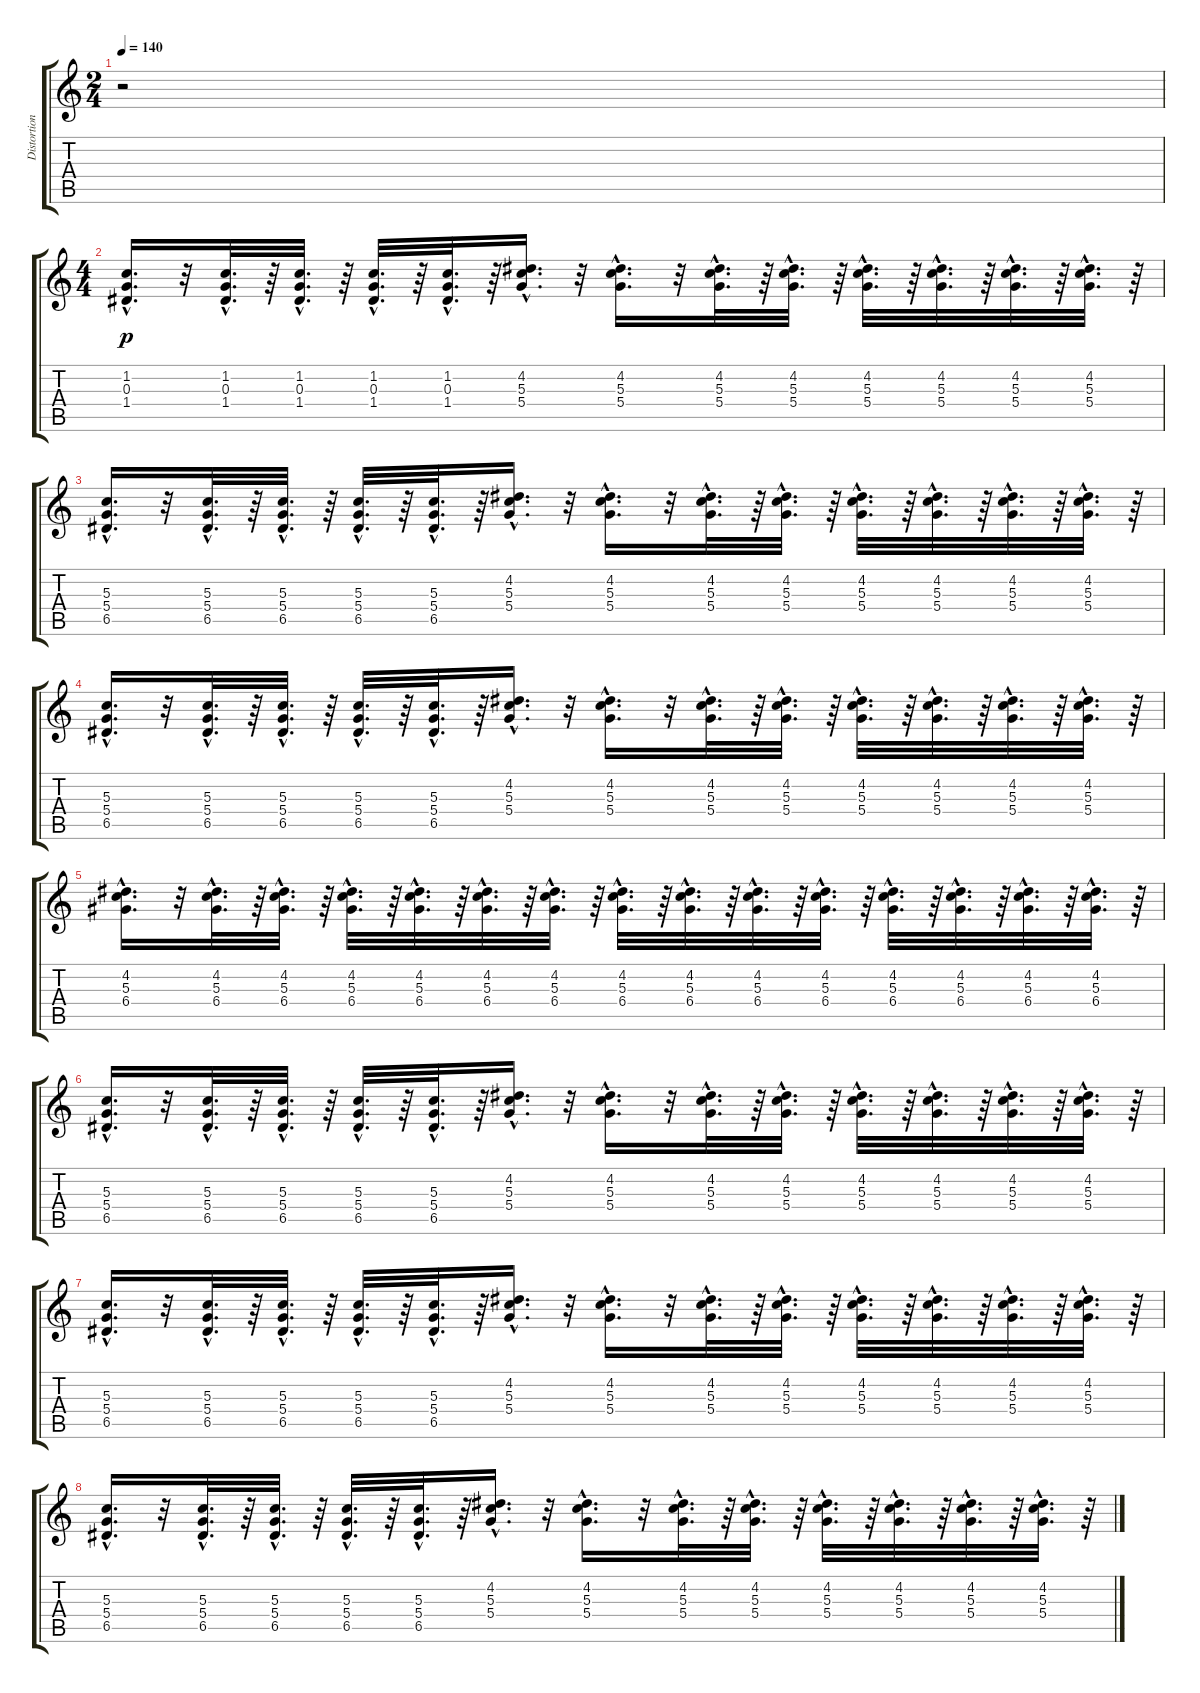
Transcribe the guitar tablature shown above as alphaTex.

\track ("Distortion" "Distortion") {instrument distortionguitar}
\staff {score tabs}
\tuning (E4 B3 G3 D3 A2 E2) {hide}
\ts (2 4)
\tempo 140
\clef g2
\ks c
r.2{dy p instrument distortionguitar} |
\ts (4 4)
(1.2{hac} 0.3{hac} 1.4{hac}).16{d} r.32 (1.2{hac} 0.3{hac} 1.4{hac}).32{d} r.64 (1.2{hac} 0.3{hac} 1.4{hac}).32{d} r.64 (1.2{hac} 0.3{hac} 1.4{hac}).32{d} r.64 (1.2{hac} 0.3{hac} 1.4{hac}).32{d} r.64 (4.2{hac} 5.3{hac} 5.4{hac}).16{d} r.32 (4.2{hac} 5.3{hac} 5.4{hac}).16{d} r.32 (4.2{hac} 5.3{hac} 5.4{hac}).32{d} r.64 (4.2{hac} 5.3{hac} 5.4{hac}).32{d} r.64 (4.2{hac} 5.3{hac} 5.4{hac}).32{d} r.64 (4.2{hac} 5.3{hac} 5.4{hac}).32{d} r.64 (4.2{hac} 5.3{hac} 5.4{hac}).32{d} r.64 (4.2{hac} 5.3{hac} 5.4{hac}).32{d} r.64 |
(5.3{hac} 5.4{hac} 6.5{hac}).16{d} r.32 (5.3{hac} 5.4{hac} 6.5{hac}).32{d} r.64 (5.3{hac} 5.4{hac} 6.5{hac}).32{d} r.64 (5.3{hac} 5.4{hac} 6.5{hac}).32{d} r.64 (5.3{hac} 5.4{hac} 6.5{hac}).32{d} r.64 (4.2{hac} 5.3{hac} 5.4{hac}).16{d} r.32 (4.2{hac} 5.3{hac} 5.4{hac}).16{d} r.32 (4.2{hac} 5.3{hac} 5.4{hac}).32{d} r.64 (4.2{hac} 5.3{hac} 5.4{hac}).32{d} r.64 (4.2{hac} 5.3{hac} 5.4{hac}).32{d} r.64 (4.2{hac} 5.3{hac} 5.4{hac}).32{d} r.64 (4.2{hac} 5.3{hac} 5.4{hac}).32{d} r.64 (4.2{hac} 5.3{hac} 5.4{hac}).32{d} r.64 |
(5.3{hac} 5.4{hac} 6.5{hac}).16{d} r.32 (5.3{hac} 5.4{hac} 6.5{hac}).32{d} r.64 (5.3{hac} 5.4{hac} 6.5{hac}).32{d} r.64 (5.3{hac} 5.4{hac} 6.5{hac}).32{d} r.64 (5.3{hac} 5.4{hac} 6.5{hac}).32{d} r.64 (4.2{hac} 5.3{hac} 5.4{hac}).16{d} r.32 (4.2{hac} 5.3{hac} 5.4{hac}).16{d} r.32 (4.2{hac} 5.3{hac} 5.4{hac}).32{d} r.64 (4.2{hac} 5.3{hac} 5.4{hac}).32{d} r.64 (4.2{hac} 5.3{hac} 5.4{hac}).32{d} r.64 (4.2{hac} 5.3{hac} 5.4{hac}).32{d} r.64 (4.2{hac} 5.3{hac} 5.4{hac}).32{d} r.64 (4.2{hac} 5.3{hac} 5.4{hac}).32{d} r.64 |
(4.2{hac} 5.3{hac} 6.4{hac}).16{d} r.32 (4.2{hac} 5.3{hac} 6.4{hac}).32{d} r.64 (4.2{hac} 5.3{hac} 6.4{hac}).32{d} r.64 (4.2{hac} 5.3{hac} 6.4{hac}).32{d} r.64 (4.2{hac} 5.3{hac} 6.4{hac}).32{d} r.64 (4.2{hac} 5.3{hac} 6.4{hac}).32{d} r.64 (4.2{hac} 5.3{hac} 6.4{hac}).32{d} r.64 (4.2{hac} 5.3{hac} 6.4{hac}).32{d} r.64 (4.2{hac} 5.3{hac} 6.4{hac}).32{d} r.64 (4.2{hac} 5.3{hac} 6.4{hac}).32{d} r.64 (4.2{hac} 5.3{hac} 6.4{hac}).32{d} r.64 (4.2{hac} 5.3{hac} 6.4{hac}).32{d} r.64 (4.2{hac} 5.3{hac} 6.4{hac}).32{d} r.64 (4.2{hac} 5.3{hac} 6.4{hac}).32{d} r.64 (4.2{hac} 5.3{hac} 6.4{hac}).32{d} r.64 |
(5.3{hac} 5.4{hac} 6.5{hac}).16{d} r.32 (5.3{hac} 5.4{hac} 6.5{hac}).32{d} r.64 (5.3{hac} 5.4{hac} 6.5{hac}).32{d} r.64 (5.3{hac} 5.4{hac} 6.5{hac}).32{d} r.64 (5.3{hac} 5.4{hac} 6.5{hac}).32{d} r.64 (4.2{hac} 5.3{hac} 5.4{hac}).16{d} r.32 (4.2{hac} 5.3{hac} 5.4{hac}).16{d} r.32 (4.2{hac} 5.3{hac} 5.4{hac}).32{d} r.64 (4.2{hac} 5.3{hac} 5.4{hac}).32{d} r.64 (4.2{hac} 5.3{hac} 5.4{hac}).32{d} r.64 (4.2{hac} 5.3{hac} 5.4{hac}).32{d} r.64 (4.2{hac} 5.3{hac} 5.4{hac}).32{d} r.64 (4.2{hac} 5.3{hac} 5.4{hac}).32{d} r.64 |
(5.3{hac} 5.4{hac} 6.5{hac}).16{d} r.32 (5.3{hac} 5.4{hac} 6.5{hac}).32{d} r.64 (5.3{hac} 5.4{hac} 6.5{hac}).32{d} r.64 (5.3{hac} 5.4{hac} 6.5{hac}).32{d} r.64 (5.3{hac} 5.4{hac} 6.5{hac}).32{d} r.64 (4.2{hac} 5.3{hac} 5.4{hac}).16{d} r.32 (4.2{hac} 5.3{hac} 5.4{hac}).16{d} r.32 (4.2{hac} 5.3{hac} 5.4{hac}).32{d} r.64 (4.2{hac} 5.3{hac} 5.4{hac}).32{d} r.64 (4.2{hac} 5.3{hac} 5.4{hac}).32{d} r.64 (4.2{hac} 5.3{hac} 5.4{hac}).32{d} r.64 (4.2{hac} 5.3{hac} 5.4{hac}).32{d} r.64 (4.2{hac} 5.3{hac} 5.4{hac}).32{d} r.64 |
(5.3{hac} 5.4{hac} 6.5{hac}).16{d} r.32 (5.3{hac} 5.4{hac} 6.5{hac}).32{d} r.64 (5.3{hac} 5.4{hac} 6.5{hac}).32{d} r.64 (5.3{hac} 5.4{hac} 6.5{hac}).32{d} r.64 (5.3{hac} 5.4{hac} 6.5{hac}).32{d} r.64 (4.2{hac} 5.3{hac} 5.4{hac}).16{d} r.32 (4.2{hac} 5.3{hac} 5.4{hac}).16{d} r.32 (4.2{hac} 5.3{hac} 5.4{hac}).32{d} r.64 (4.2{hac} 5.3{hac} 5.4{hac}).32{d} r.64 (4.2{hac} 5.3{hac} 5.4{hac}).32{d} r.64 (4.2{hac} 5.3{hac} 5.4{hac}).32{d} r.64 (4.2{hac} 5.3{hac} 5.4{hac}).32{d} r.64 (4.2{hac} 5.3{hac} 5.4{hac}).32{d} r.64
